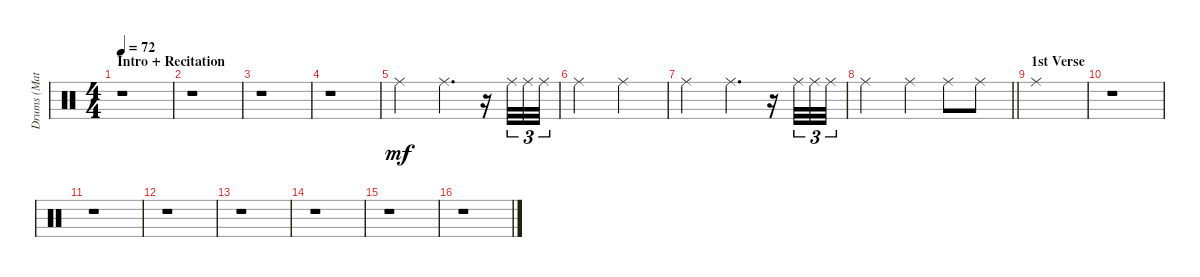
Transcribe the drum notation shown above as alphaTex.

\track ("Drums (Matt)" "Drums (Mat") {instrument percussion}
\staff {score}
\articulation defaults
\ts (4 4)
\section ("" "Intro + Recitation")
\tempo 72
\clef neutral
\ks c
r.1{dy mf} |
r.1 |
r.1 |
r.1 |
"Ride (middle)".2 "Ride (middle)".4{d} r.16 "Ride (middle)".32{tu (3 2)} "Ride (middle)".32{tu (3 2)} "Ride (middle)".32{tu (3 2)} |
"Ride (middle)".2 "Ride (middle)".2 |
"Ride (middle)".2 "Ride (middle)".4{d} r.16 "Ride (middle)".32{tu (3 2)} "Ride (middle)".32{tu (3 2)} "Ride (middle)".32{tu (3 2)} |
\barLineRight lightlight "Ride (middle)".2 "Ride (middle)".4 "Ride (middle)".8 "Ride (middle)".8
|
\section ("" "1st Verse")
"Ride (middle)".1 |
r.1 |
r.1 |
r.1 |
r.1 |
r.1 |
r.1 |
r.1
